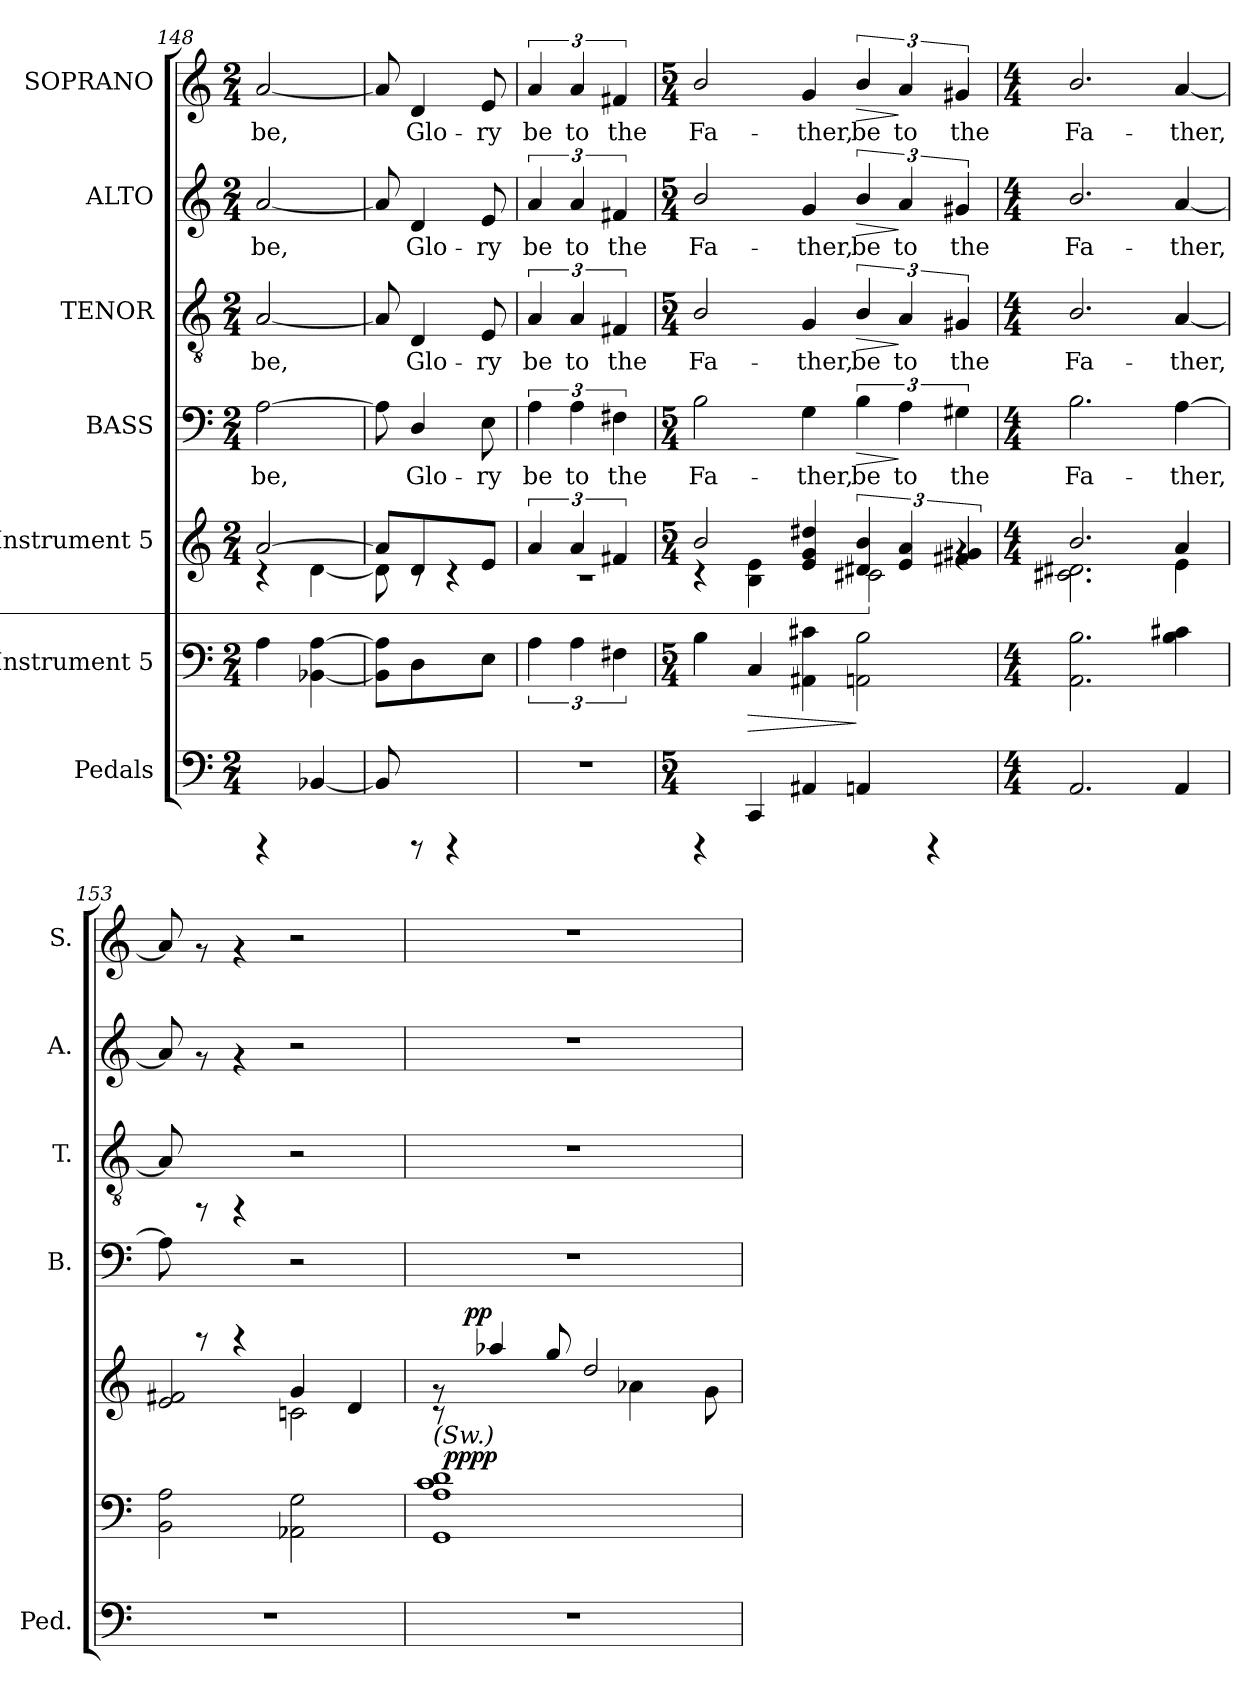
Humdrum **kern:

**kern	**kern	**dynam	**kern	**dynam	**kern	**text	**dynam	**kern	**text	**dynam	**kern	**text	**dynam	**kern	**text	**dynam
*part7	*part6	*part6	*part5	*part5	*part4	*part4	*part4	*part3	*part3	*part3	*part2	*part2	*part2	*part1	*part1	*part1
*staff7	*staff6	*staff6	*staff5	*staff5	*staff4	*staff4	*staff4	*staff3	*staff3	*staff3	*staff2	*staff2	*staff2	*staff1	*staff1	*staff1
*I"Pedals	*I"Instrument 5	*	*I"Instrument 5	*	*I"BASS	*	*	*I"TENOR	*	*	*I"ALTO	*	*	*I"SOPRANO	*	*
*I'Ped.	*	*	*	*	*I'B.	*	*	*I'T.	*	*	*I'A.	*	*	*I'S.	*	*
*clefF4	*clefF4	*	*clefG2	*	*clefF4	*	*	*clefGv2	*	*	*clefG2	*	*	*clefG2	*	*
*k[]	*k[]	*	*k[]	*	*k[]	*	*	*k[]	*	*	*k[]	*	*	*k[]	*	*
*C:	*C:	*	*C:	*	*C:	*	*	*C:	*	*	*C:	*	*	*C:	*	*
*M2/4	*M2/4	*	*M2/4	*	*M2/4	*	*	*M2/4	*	*	*M2/4	*	*	*M2/4	*	*
=148	=148	=148	=148	=148	=148	=148	=148	=148	=148	=148	=148	=148	=148	=148	=148	=148
*	*	*	*^	*	*	*	*	*	*	*	*	*	*	*	*	*
!	!	!	!	!	!	!	!LO:LY:b:cj	!	!	!LO:LY:b:cj	!	!	!LO:LY:b:cj	!	!	!LO:LY:b:cj	!
4rCCC	4A\	.	[>2a/	4rB	.	[>2A\	be,	.	[<2A/	be,	.	[<2a/	be,	.	[<2a/	be,	.
[<4BB-X/	[>4A\ [<4BB-X\	.	.	[<4d\	.	.	.	.	.	.	.	.	.	.	.	.	.
=149	=149	=149	=149	=149	=149	=149	=149	=149	=149	=149	=149	=149	=149	=149	=149	=149	=149
!	!	!	!	!	!	!	!LO:LY:b:cj	!	!	!LO:LY:b:cj	!	!	!LO:LY:b:cj	!	!	!LO:LY:b:cj	!
8BB-/]	8A\] 8BB-\]L	.	8a/L]	8d\L]	.	8A\]	.	.	8A/]	.	.	8a/]	.	.	8a/]	.	.
!	!	!	!	!	!	!	!LO:LY:b:cj	!	!	!LO:LY:b:cj	!	!	!LO:LY:b:cj	!	!	!LO:LY:b:cj	!
8rCCC	4D\	.	4d/	8rB	.	4D/	Glo-	.	4D/	Glo-	.	4d/	Glo-	.	4d/	Glo-	.
4rCCC	.	.	.	4rB	.	.	.	.	.	.	.	.	.	.	.	.	.
!	!	!	!	!	!	!	!LO:LY:b:cj	!	!	!LO:LY:b:cj	!	!	!LO:LY:b:cj	!	!	!LO:LY:b:cj	!
.	8E\J	.	8e/J	.	.	8E\	-ry	.	8E/	-ry	.	8e/	-ry	.	8e/	-ry	.
=150	=150	=150	=150	=150	=150	=150	=150	=150	=150	=150	=150	=150	=150	=150	=150	=150	=150
!	!	!	!	!	!	!	!LO:LY:b:cj	!	!	!LO:LY:b:cj	!	!	!LO:LY:b:cj	!	!	!LO:LY:b:cj	!
2r	6A\	.	6a/	2r	.	6A\	be	.	6A/	be	.	6a/	be	.	6a/	be	.
!	!	!	!	!	!	!	!LO:LY:b:cj	!	!	!LO:LY:b:cj	!	!	!LO:LY:b:cj	!	!	!LO:LY:b:cj	!
.	6A\	.	6a/	.	.	6A\	to	.	6A/	to	.	6a/	to	.	6a/	to	.
!	!	!	!	!	!	!	!LO:LY:b:cj	!	!	!LO:LY:b:cj	!	!	!LO:LY:b:cj	!	!	!LO:LY:b:cj	!
.	6F#X\	.	6f#X/	.	.	6F#X\	the	.	6F#X/	the	.	6f#X/	the	.	6f#X/	the	.
=151	=151	=151	=151	=151	=151	=151	=151	=151	=151	=151	=151	=151	=151	=151	=151	=151	=151
*M5/4	*M5/4	*	*M5/4	*	*	*M5/4	*	*	*M5/4	*	*	*M5/4	*	*	*M5/4	*	*
!	!	!	!	!	!	!	!LO:LY:b:cj	!	!	!LO:LY:b:cj	!	!	!LO:LY:b:cj	!	!	!LO:LY:b:cj	!
4rCCC	4B\	.	2b/	4rc	.	2B\	Fa-	.	2B/	Fa-	.	2b/	Fa-	.	2b/	Fa-	.
!	!	!LO:HP:b	!	!	!	!	!	!	!	!	!	!	!	!	!	!	!
4CC/	4C/	>	.	4e\ 4B\	.	.	.	.	.	.	.	.	.	.	.	.	.
!	!	!	!	!	!	!	!LO:LY:b:cj	!	!	!LO:LY:b:cj	!	!	!LO:LY:b:cj	!	!	!LO:LY:b:cj	!
4AA#X/	4c#X\ 4AA#X\	.	4dd#X/ 4g/ 4e/	4ryy	.	4G\	-ther,	.	4G/	-ther,	.	4g/	-ther,	.	4g/	-ther,	.
!	!	!	!	!	!	!	!LO:LY:b:cj	!LO:HP:b	!	!LO:LY:b:cj	!LO:HP:b	!	!LO:LY:b:cj	!LO:HP:b	!	!LO:LY:b:cj	!LO:HP:b
4AAn/	2B\ 2AAn\	]	6d#X/ 6b/	3c#X\	.	6B\	be	>	6B/	be	>	6b/	be	>	6b/	be	>
!	!	!	!	!	!	!	!LO:LY:b:cj	!	!	!LO:LY:b:cj	!	!	!LO:LY:b:cj	!	!	!LO:LY:b:cj	!
.	.	.	6a/ 6e/	.	.	6A\	to	]	6A/	to	]	6a/	to	]	6a/	to	]
4rCCC	.	.	.	.	.	.	.	.	.	.	.	.	.	.	.	.	.
!	!	!	!	!LO:N:vis=4	!	!	!LO:LY:b:cj	!	!	!LO:LY:b:cj	!	!	!LO:LY:b:cj	!	!	!LO:LY:b:cj	!
.	.	.	6f#X/ 6g#X/	6rf	.	6G#X\	the	.	6G#X/	the	.	6g#X/	the	.	6g#X/	the	.
=152	=152	=152	=152	=152	=152	=152	=152	=152	=152	=152	=152	=152	=152	=152	=152	=152	=152
*M4/4	*M4/4	*	*M4/4	*	*	*M4/4	*	*	*M4/4	*	*	*M4/4	*	*	*M4/4	*	*
!	!	!	!	!	!	!	!LO:LY:b:cj	!	!	!LO:LY:b:cj	!	!	!LO:LY:b:cj	!	!	!LO:LY:b:cj	!
2.AA/	2.AA\ 2.B\	.	2.b/	2.c#X\ 2.d#X\	.	2.B\	Fa-	.	2.B/	Fa-	.	2.b/	Fa-	.	2.b/	Fa-	.
!	!	!	!	!	!	!	!LO:LY:b:cj	!	!	!LO:LY:b:cj	!	!	!LO:LY:b:cj	!	!	!LO:LY:b:cj	!
4AA/	4B\ 4c#X\	.	4a/	4e\	.	[>4A\	-ther,	.	[<4A/	-ther,	.	[<4a/	-ther,	.	[<4a/	-ther,	.
=153	=153	=153	=153	=153	=153	=153	=153	=153	=153	=153	=153	=153	=153	=153	=153	=153	=153
!	!	!	!	!	!	!	!LO:LY:b:cj	!	!	!LO:LY:b:cj	!	!	!LO:LY:b:cj	!	!	!LO:LY:b:cj	!
1r	2A\ 2BB\	.	2e/ 2f#X/	2ryy	.	8A\]	.	.	8A/]	.	.	8a/]	.	.	8a/]	.	.
.	.	.	.	.	.	8rCCC	.	.	8rFF	.	.	8rf	.	.	8rf	.	.
.	.	.	.	.	.	4rCCC	.	.	4rFF	.	.	4rf	.	.	4rf	.	.
.	2AA-X\ 2G\	.	4g/	2cn\	.	2r	.	.	2r	.	.	2r	.	.	2r	.	.
.	.	.	4d/	.	.	.	.	.	.	.	.	.	.	.	.	.	.
!!LO:PB:g=z
=154	=154	=154	=154	=154	=154	=154	=154	=154	=154	=154	=154	=154	=154	=154	=154	=154	=154
*	*^	*	*	*^	*	*	*	*	*	*	*	*	*	*	*	*	*
!	!LO:TX:a:i:t=(Sw.)	!	!	!	!	!	!	!	!	!	!	!	!	!	!	!	!	!	!
1r	1c 1A 1GG 1d	64ryy	.	8rf	8rc	16ryy	.	1r	.	.	1r	.	.	1r	.	.	1r	.	.
!	!	!	!LO:DY:a	!	!	!	!	!	!	!	!	!	!	!	!	!	!	!	!
!	!	!	!LO:DY:n=1:b	!	!	!	!	!	!	!	!	!	!	!	!	!	!	!	!
.	.	2ryy	pp pp	.	.	.	.	.	.	.	.	.	.	.	.	.	.	.	.
!	!	!	!	!	!	!	!LO:DY:a	!	!	!	!	!	!	!	!	!	!	!	!
.	.	.	.	.	.	2...ryy	pp	.	.	.	.	.	.	.	.	.	.	.	.
.	.	.	.	4aa-X/	2ryy	.	.	.	.	.	.	.	.	.	.	.	.	.	.
.	.	.	.	8gg/	.	.	.	.	.	.	.	.	.	.	.	.	.	.	.
.	.	.	.	2dd/	.	.	.	.	.	.	.	.	.	.	.	.	.	.	.
.	.	4ryy	.	.	.	.	.	.	.	.	.	.	.	.	.	.	.	.	.
.	.	.	.	.	4a-X\	.	.	.	.	.	.	.	.	.	.	.	.	.	.
.	.	8...ryy	.	.	.	.	.	.	.	.	.	.	.	.	.	.	.	.	.
.	.	.	.	.	8g\	.	.	.	.	.	.	.	.	.	.	.	.	.	.
*	*v	*v	*	*	*	*	*	*	*	*	*	*	*	*	*	*	*	*	*
*	*	*	*v	*v	*v	*	*	*	*	*	*	*	*	*	*	*	*	*
=	=	=	=	=	=	=	=	=	=	=	=	=	=	=	=	=
*-	*-	*-	*-	*-	*-	*-	*-	*-	*-	*-	*-	*-	*-	*-	*-	*-
